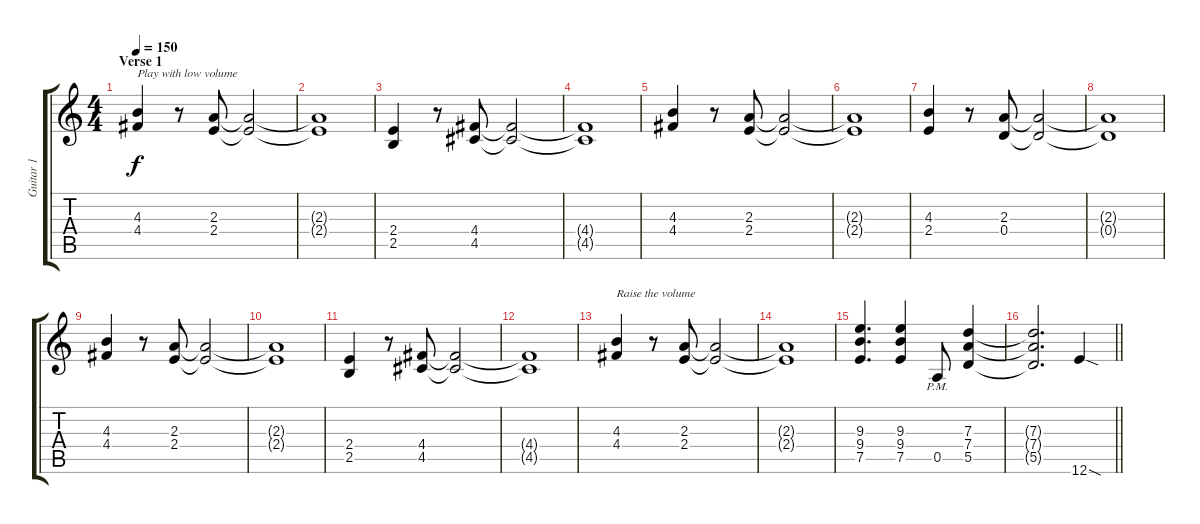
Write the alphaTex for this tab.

\track ("Guitar 1" "Guitar 1") {instrument overdrivenguitar}
\staff {score tabs}
\tuning (E4 B3 G3 D3 A2 E2) {hide}
\ts (4 4)
\section ("" "Verse 1")
\tempo 150
\clef g2
\ks c
(4.3 4.4).4{txt "Play with low volume" dy f} r.8 (2.3 2.4).8 (2.3{t} 2.4{t}).2 |
(2.3{t} 2.4{t}).1 |
(2.4 2.5).4 r.8 (4.4 4.5).8 (4.4{t} 4.5{t}).2 |
(4.4{t} 4.5{t}).1 |
(4.3 4.4).4 r.8 (2.3 2.4).8 (2.3{t} 2.4{t}).2 |
(2.3{t} 2.4{t}).1 |
(4.3 2.4).4 r.8 (2.3 0.4).8 (2.3{t} 0.4{t}).2 |
(2.3{t} 0.4{t}).1 |
(4.3 4.4).4 r.8 (2.3 2.4).8 (2.3{t} 2.4{t}).2 |
(2.3{t} 2.4{t}).1 |
(2.4 2.5).4 r.8 (4.4 4.5).8 (4.4{t} 4.5{t}).2 |
(4.4{t} 4.5{t}).1 |
(4.3 4.4).4{txt "Raise the volume"} r.8 (2.3 2.4).8 (2.3{t} 2.4{t}).2 |
(2.3{t} 2.4{t}).1 |
(9.3 9.4 7.5).4{d} (9.3 9.4 7.5).4 0.5{pm}.8 (7.3 7.4 5.5).4 |
\barLineRight lightlight
(7.3{t} 7.4{t} 5.5{t}).2{d} 12.6{sod}.4
